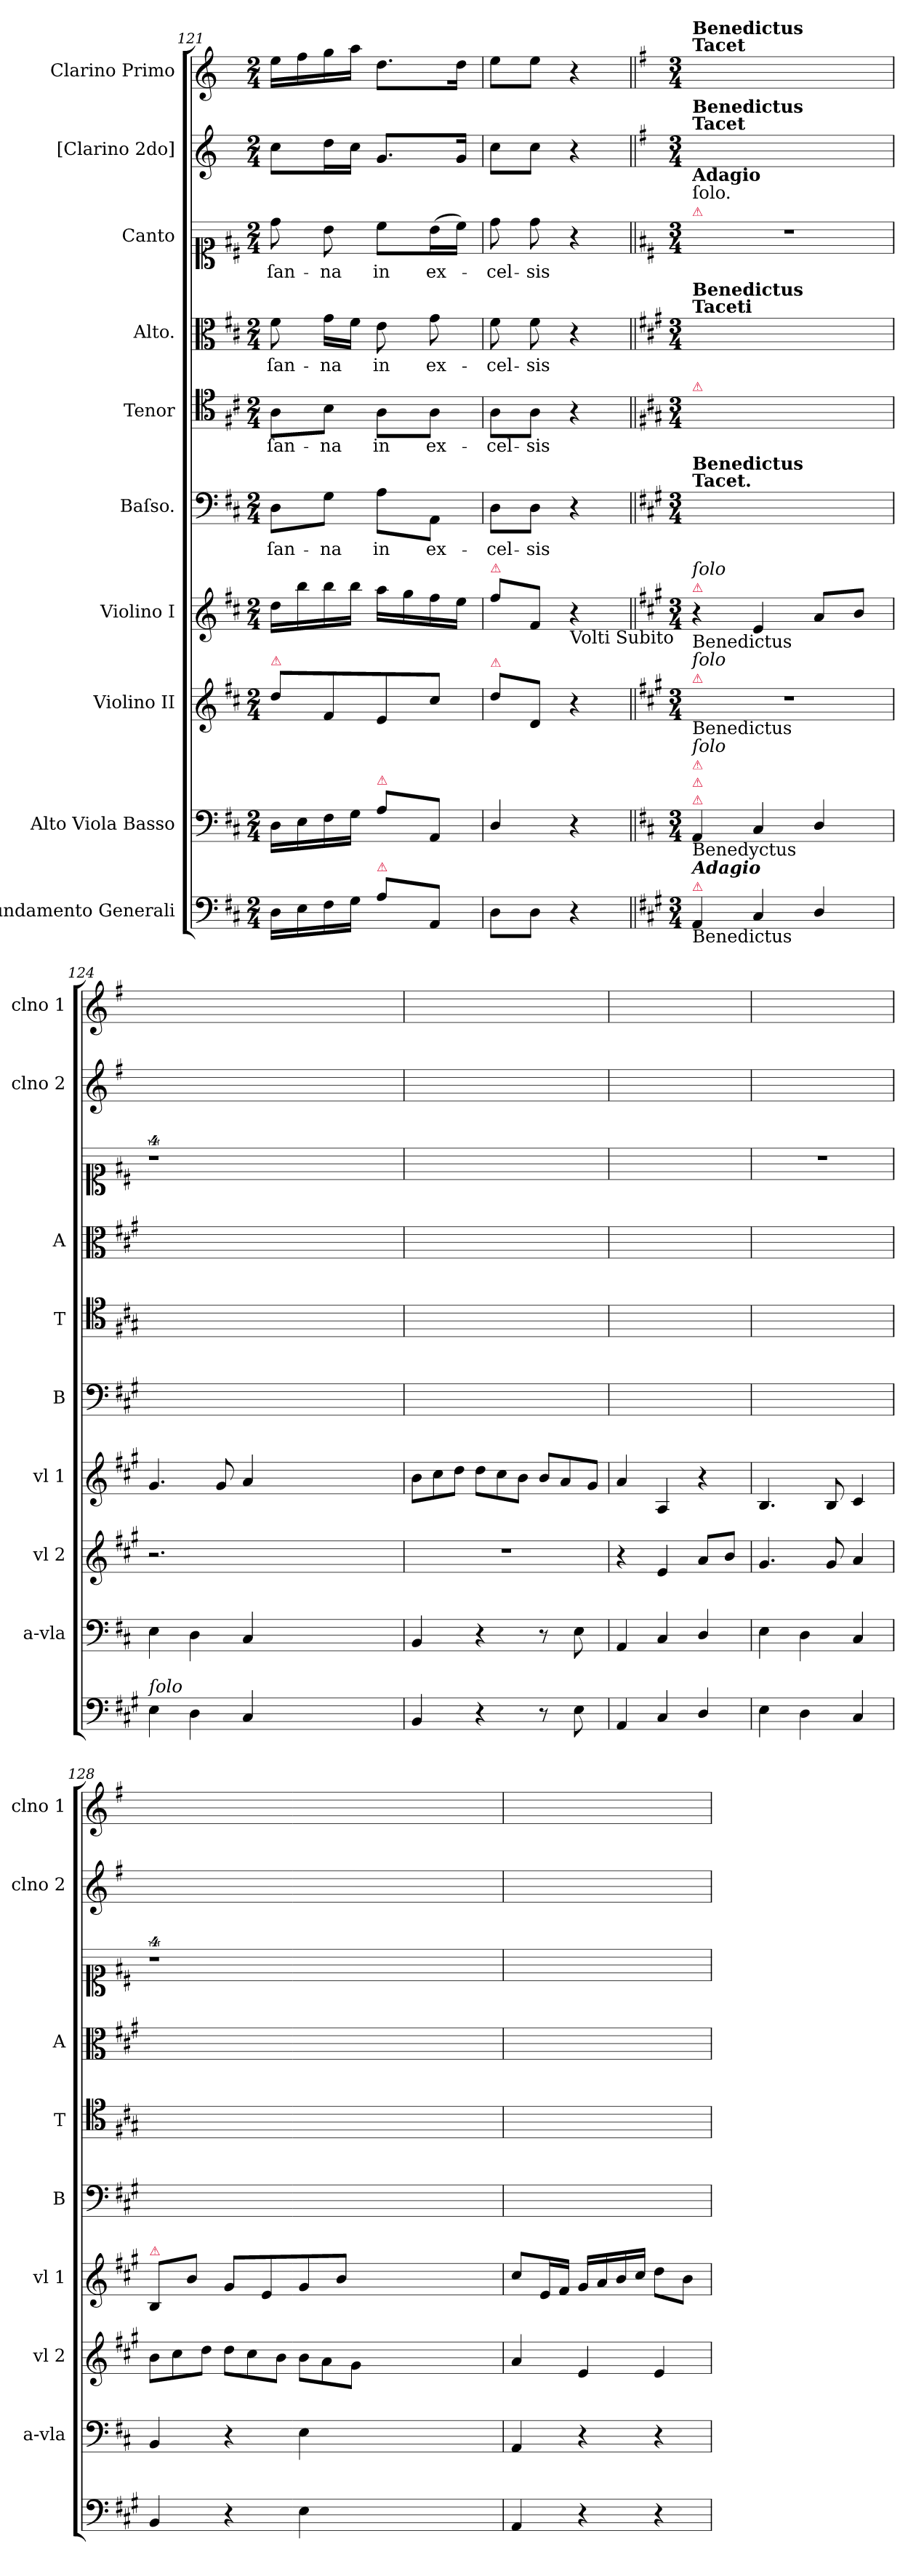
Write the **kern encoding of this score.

**kern	**kern	**kern	**kern	**kern	**text	**kern	**text	**kern	**text	**kern	**text	**kern	**kern
*part10	*part9	*part8	*part7	*part6	*part6	*part5	*part5	*part4	*part4	*part3	*part3	*part2	*part1
*staff10	*staff9	*staff8	*staff7	*staff6	*staff6	*staff5	*staff5	*staff4	*staff4	*staff3	*staff3	*staff2	*staff1
*I"Fundamento Generali	*I"Alto Viola Basso	*I"Violino II	*I"Violino I	*I"Baſso.	*	*I"Tenor	*	*I"Alto.	*	*I"Canto	*	*I"[Clarino 2do]	*I"Clarino Primo
*	*I'a-vla	*I'vl 2	*I'vl 1	*I'B	*	*I'T	*	*I'A	*	*	*	*I'clno 2	*I'clno 1
*clefF4	*clefF4	*clefG2	*clefG2	*clefF4	*	*clefC4	*	*clefC3	*	*clefC1	*	*clefG2	*clefG2
*	*	*	*	*	*	*	*	*	*	*	*	*ITrd-1c-2	*ITrd-1c-2
*k[f#c#]	*k[f#c#]	*k[f#c#]	*k[f#c#]	*k[f#c#]	*	*k[f#c#]	*	*k[f#c#]	*	*k[f#c#]	*	*k[f#c#]	*k[f#c#]
*	*D:	*D:	*D:	*D:	*	*D:	*	*D:	*	*D:	*	*D:	*D:
*M2/4	*M2/4	*M2/4	*M2/4	*M2/4	*	*M2/4	*	*M2/4	*	*M2/4	*	*M2/4	*M2/4
=121	=121	=121	=121	=121	=121	=121	=121	=121	=121	=121	=121	=121	=121
!	!	!LO:TX:a:color=crimson:t=⚠	!	!	!	!	!	!	!	!	!	!	!
16D\LL	16D\LL	8dd\L	16dd\LL	8D\L	-ſan-	8A\L	-ſan-	8f#\	-ſan-	8dd\	-ſan-	8dd\L	16ff#\LL
16E\	16E\	.	16bb\	.	.	.	.	.	.	.	.	.	16gg\
16F#\	16F#\	8f#/	16bb\	8G\J	-na	8B\J	-na	16g\LL	-na	8b\	-na	16ee\L	16aa\
16G\JJ	16G\JJ	.	16bb\JJ	.	.	.	.	16f#\JJ	.	.	.	16dd\JJ	16bb\JJ
!	!LO:TX:a:color=crimson:t=⚠	!	!	!	!	!	!	!	!	!	!	!	!
!LO:TX:a:color=crimson:t=⚠	!	!	!	!	!	!	!	!	!	!	!	!	!
8A\L	8A\L	8e/	16aa\LL	8A\L	in	8A\L	in	8e\	in	8cc#\L	in	8.a/L	8.ee\L
.	.	.	16gg\	.	.	.	.	.	.	.	.	.	.
8AA/J	8AA/J	8cc#\J	16ff#\	8AA\J	ex-	8A\J	ex-	8g\	ex-	(16b\L	ex-	.	.
.	.	.	16ee\JJ	.	.	.	.	.	.	16cc#\JJ)	.	16a/Jk	16ee\Jk
=122	=122	=122	=122	=122	=122	=122	=122	=122	=122	=122	=122	=122	=122
!	!	!	!LO:TX:a:color=crimson:t=⚠	!	!	!	!	!	!	!	!	!	!
!	!	!LO:TX:a:color=crimson:t=⚠	!	!	!	!	!	!	!	!	!	!	!
8D\L	4D/	8dd\L	8ff#\L	8D\L	-cel-	8A\L	-cel-	8f#\	-cel-	8dd\	-cel-	8dd\L	8ff#\L
8D\J	.	8d/J	8f#/J	8D\J	-sis	8A\J	-sis	8f#\	-sis	8dd\	-sis	8dd\J	8ff#\J
!	!	!	!LO:TX:b:t=Volti Subito	!	!	!	!	!	!	!	!	!	!
4r	4r	4r	4r	4r	.	4r	.	4r	.	4r	.	4r	4r
=123||	=123||	=123||	=123||	=123||	=123||	=123||	=123||	=123||	=123||	=123||	=123||	=123||	=123||
*k[f#c#g#]	*k[f#c#]	*k[f#c#g#]	*k[f#c#g#]	*k[f#c#g#]	*	*k[f#c#g#]	*	*k[f#c#g#]	*	*k[f#c#]	*	*k[f#c#g#]	*k[f#c#g#]
*M3/4	*M3/4	*M3/4	*M3/4	*M3/4	*	*M3/4	*	*M3/4	*	*M3/4	*	*M3/4	*M3/4
!	!	!	!	!	!	!	!	!	!	!	!	!	!LO:TX:a:B:t=Benedictus\nTacet
!	!	!	!	!	!	!	!	!	!	!	!	!LO:TX:a:B:t=Benedictus\nTacet	!
!	!	!	!	!	!	!	!	!	!	!LO:TX:a:color=crimson:t=⚠	!	!	!
!	!	!	!	!	!	!	!	!	!	!LO:TX:a:t=ſolo.	!	!	!
!	!	!	!	!	!	!	!	!	!	!LO:TX:a:B:t=Adagio	!	!	!
!	!	!	!	!	!	!	!	!LO:TX:a:B:t=Benedictus\nTaceti	!	!	!	!	!
!	!	!	!	!	!	!LO:TX:a:color=crimson:t=⚠	!	!	!	!	!	!	!
!	!	!	!	!LO:TX:a:B:t=Benedictus\nTacet.	!	!	!	!	!	!	!	!	!
!	!	!	!LO:TX:b:t=Benedictus	!	!	!	!	!	!	!	!	!	!
!	!	!	!LO:TX:a:color=crimson:t=⚠	!	!	!	!	!	!	!	!	!	!
!	!	!	!LO:TX:a:i:t=ſolo	!	!	!	!	!	!	!	!	!	!
!	!	!LO:TX:a:color=crimson:t=⚠	!	!	!	!	!	!	!	!	!	!	!
!	!	!LO:TX:b:t=Benedictus	!	!	!	!	!	!	!	!	!	!	!
!	!	!LO:TX:a:i:t=ſolo	!	!	!	!	!	!	!	!	!	!	!
!	!LO:TX:a:color=crimson:t=⚠	!	!	!	!	!	!	!	!	!	!	!	!
!	!LO:TX:a:color=crimson:t=⚠	!	!	!	!	!	!	!	!	!	!	!	!
!	!LO:TX:a:color=crimson:t=⚠	!	!	!	!	!	!	!	!	!	!	!	!
!	!LO:TX:a:i:t=ſolo	!	!	!	!	!	!	!	!	!	!	!	!
!	!LO:TX:b:t=Benedyctus	!	!	!	!	!	!	!	!	!	!	!	!
!LO:TX:a:color=crimson:t=⚠	!	!	!	!	!	!	!	!	!	!	!	!	!
!LO:TX:b:t=Benedictus	!	!	!	!	!	!	!	!	!	!	!	!	!
!LO:TX:a:Bi:t=Adagio	!	!	!	!	!	!	!	!	!	!	!	!	!
4AA/	4AA/	2.r	4r	2.ryy	.	2.ryy	.	2.ryy	.	2.r	.	2.ryy	2.ryy
4C#/	4C#/	.	4e/	.	.	.	.	.	.	.	.	.	.
4D/	4D/	.	8a/L	.	.	.	.	.	.	.	.	.	.
.	.	.	8b/J	.	.	.	.	.	.	.	.	.	.
=124	=124	=124	=124	=124	=124	=124	=124	=124	=124	=124	=124	=124	=124
!LO:TX:a:i:t=ſolo	!	!	!	!	!	!	!	!	!	!	!	!	!
4E\	4E\	2.r	4.g#/	2.ryy	.	2.ryy	.	2.ryy	.	4%9r	.	2.ryy	2.ryy
4D\	4D\	.	.	.	.	.	.	.	.	.	.	.	.
.	.	.	8g#/	.	.	.	.	.	.	.	.	.	.
4C#/	4C#/	.	4a/	.	.	.	.	.	.	.	.	.	.
1.ryy	1.ryy	1.ryy	1.ryy	1.ryy	.	1.ryy	.	1.ryy	.	.	.	1.ryy	1.ryy
=125	=125	=125	=125	=125	=125	=125	=125	=125	=125	=125	=125	=125	=125
*	*	*	*Xtuplet	*	*	*	*	*	*	*	*	*	*
4BB/	4BB/	2.r	12b\L	2.ryy	.	2.ryy	.	2.ryy	.	2.ryy	.	2.ryy	2.ryy
.	.	.	12cc#\	.	.	.	.	.	.	.	.	.	.
.	.	.	12dd\J	.	.	.	.	.	.	.	.	.	.
4r	4r	.	12dd\L	.	.	.	.	.	.	.	.	.	.
.	.	.	12cc#\	.	.	.	.	.	.	.	.	.	.
.	.	.	12b\J	.	.	.	.	.	.	.	.	.	.
8r	8r	.	12b/L	.	.	.	.	.	.	.	.	.	.
.	.	.	12a/	.	.	.	.	.	.	.	.	.	.
8E\	8E\	.	.	.	.	.	.	.	.	.	.	.	.
.	.	.	12g#/J	.	.	.	.	.	.	.	.	.	.
=126	=126	=126	=126	=126	=126	=126	=126	=126	=126	=126	=126	=126	=126
4AA/	4AA/	4r	4a/	2.ryy	.	2.ryy	.	2.ryy	.	2.ryy	.	2.ryy	2.ryy
4C#/	4C#/	4e/	4A/	.	.	.	.	.	.	.	.	.	.
4D/	4D/	8a/L	4r	.	.	.	.	.	.	.	.	.	.
.	.	8b/J	.	.	.	.	.	.	.	.	.	.	.
=127	=127	=127	=127	=127	=127	=127	=127	=127	=127	=127	=127	=127	=127
4E\	4E\	4.g#/	4.B/	2.ryy	.	2.ryy	.	2.ryy	.	2.r	.	2.ryy	2.ryy
4D\	4D\	.	.	.	.	.	.	.	.	.	.	.	.
.	.	8g#/	8B/	.	.	.	.	.	.	.	.	.	.
4C#/	4C#/	4a/	4c#/	.	.	.	.	.	.	.	.	.	.
=128	=128	=128	=128	=128	=128	=128	=128	=128	=128	=128	=128	=128	=128
*	*	*Xtuplet	*	*	*	*	*	*	*	*	*	*	*
!	!	!	!LO:TX:a:color=crimson:t=⚠	!	!	!	!	!	!	!	!	!	!
4BB/	4BB/	12b\L	8B/L	2.ryy	.	2.ryy	.	2.ryy	.	4%9r	.	2.ryy	2.ryy
.	.	12cc#\	.	.	.	.	.	.	.	.	.	.	.
.	.	.	8b\J	.	.	.	.	.	.	.	.	.	.
.	.	12dd\J	.	.	.	.	.	.	.	.	.	.	.
4r	4r	12dd\L	8g#/L	.	.	.	.	.	.	.	.	.	.
.	.	12cc#\	.	.	.	.	.	.	.	.	.	.	.
.	.	.	8e/	.	.	.	.	.	.	.	.	.	.
.	.	12b\J	.	.	.	.	.	.	.	.	.	.	.
4E\	4E\	12b\L	8g#/	.	.	.	.	.	.	.	.	.	.
.	.	12a\	.	.	.	.	.	.	.	.	.	.	.
.	.	.	8b/J	.	.	.	.	.	.	.	.	.	.
.	.	12g#\J	.	.	.	.	.	.	.	.	.	.	.
1.ryy	1.ryy	1.ryy	1.ryy	1.ryy	.	1.ryy	.	1.ryy	.	.	.	1.ryy	1.ryy
=129	=129	=129	=129	=129	=129	=129	=129	=129	=129	=129	=129	=129	=129
4AA/	4AA/	4a/	8cc#/L	2.ryy	.	2.ryy	.	2.ryy	.	2.ryy	.	2.ryy	2.ryy
.	.	.	16e/L	.	.	.	.	.	.	.	.	.	.
.	.	.	16f#/JJ	.	.	.	.	.	.	.	.	.	.
4r	4r	4e/	16g#/LL	.	.	.	.	.	.	.	.	.	.
.	.	.	16a/	.	.	.	.	.	.	.	.	.	.
.	.	.	16b/	.	.	.	.	.	.	.	.	.	.
.	.	.	16cc#/JJ	.	.	.	.	.	.	.	.	.	.
4r	4r	4e/	8dd\L	.	.	.	.	.	.	.	.	.	.
.	.	.	8b\J	.	.	.	.	.	.	.	.	.	.
=	=	=	=	=	=	=	=	=	=	=	=	=	=
*-	*-	*-	*-	*-	*-	*-	*-	*-	*-	*-	*-	*-	*-
